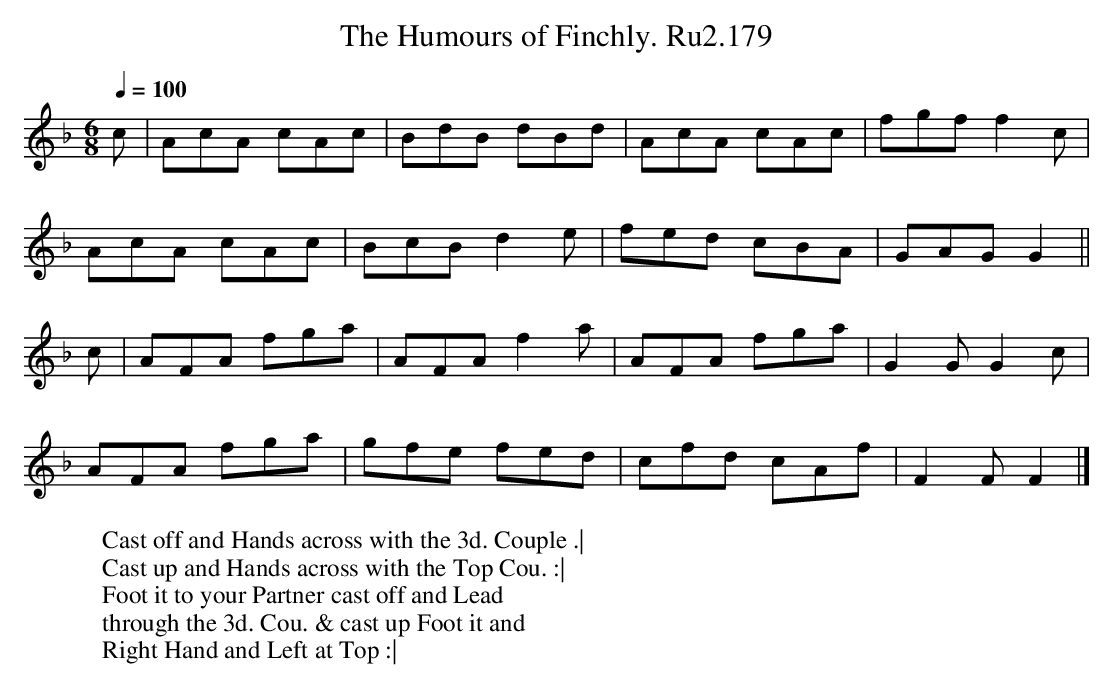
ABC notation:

X:1
T:Humours of Finchly. Ru2.179, The
M:6/8
L:1/8
Q:1/4=100
K:F
c|AcA cAc|BdB dBd|AcA cAc|fgff2c|
AcA cAc|BcB d2e|fed cBA|GAGG2||
c|AFA fga|AFA f2a|AFA fga|G2GG2c|
AFA fga|gfe fed|cfd cAf|F2FF2|]
W:Cast off and Hands across with the 3d. Couple .|
W:Cast up and Hands across with the Top Cou. :|
W:Foot it to your Partner cast off and Lead
W:through the 3d. Cou. & cast up Foot it and
W:Right Hand and Left at Top :|
